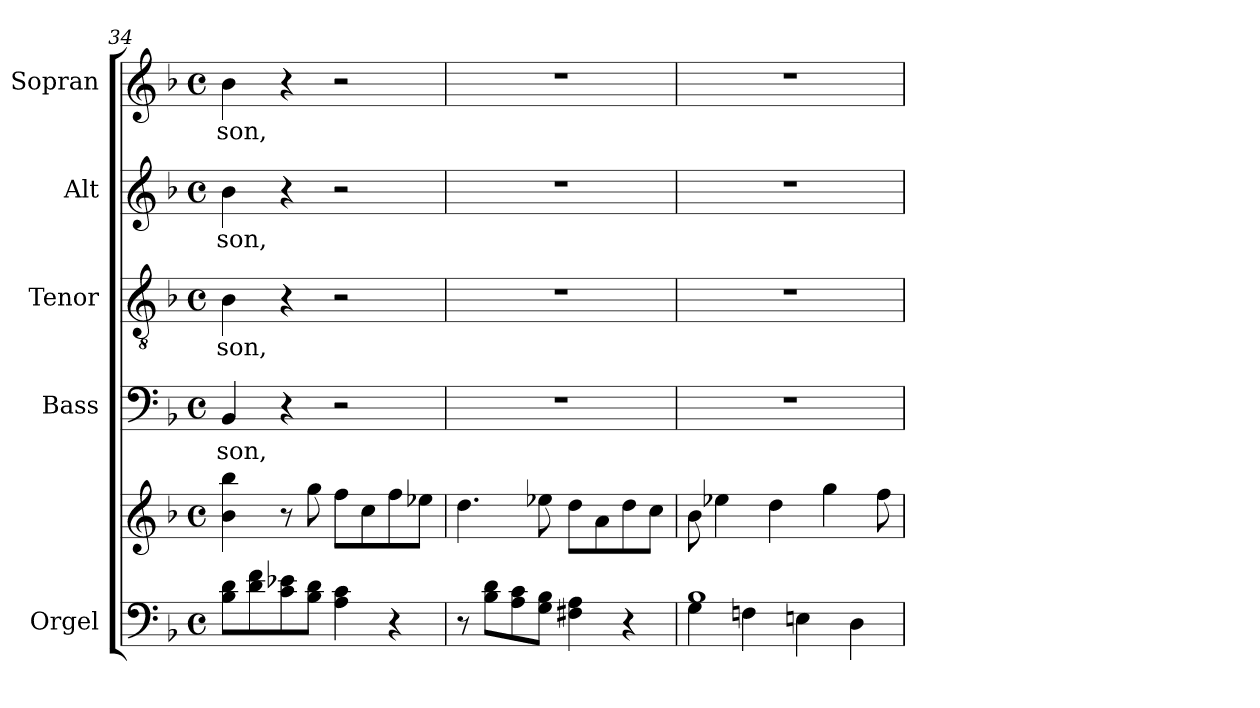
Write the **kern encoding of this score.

**kern	**kern	**kern	**text	**kern	**text	**kern	**text	**kern	**text
*part5	*part5	*part4	*part4	*part3	*part3	*part2	*part2	*part1	*part1
*staff6	*staff5	*staff4	*staff4	*staff3	*staff3	*staff2	*staff2	*staff1	*staff1
*I"Orgel	*	*I"Bass	*	*I"Tenor	*	*I"Alt	*	*I"Sopran	*
*I'Org.	*	*I'B	*	*I'T	*	*I'A	*	*I'S	*
!!LO:LB:g=z
*clefF4	*clefG2	*clefF4	*	*clefGv2	*	*clefG2	*	*clefG2	*
*k[b-]	*k[b-]	*k[b-]	*	*k[b-]	*	*k[b-]	*	*k[b-]	*
*F:	*F:	*F:	*	*F:	*	*F:	*	*F:	*
*M4/4	*M4/4	*M4/4	*	*M4/4	*	*M4/4	*	*M4/4	*
*met(c)	*met(c)	*met(c)	*	*met(c)	*	*met(c)	*	*met(c)	*
=34	=34	=34	=34	=34	=34	=34	=34	=34	=34
!	!	!	!LO:LY:b	!	!LO:LY:b	!	!LO:LY:b	!	!LO:LY:b
8B-\ 8d\L	4b-\ 4bb-\	4BB-/	-son,	4B-\	-son,	4b-\	-son,	4b-\	-son,
8d\ 8f\	.	.	.	.	.	.	.	.	.
8c\ 8e-X\	8r	4r	.	4r	.	4r	.	4r	.
8B-\ 8d\J	8gg\	.	.	.	.	.	.	.	.
4A\ 4c\	8ff\L	2r	.	2r	.	2r	.	2r	.
.	8cc\	.	.	.	.	.	.	.	.
4r	8ff\	.	.	.	.	.	.	.	.
.	8ee-X\J	.	.	.	.	.	.	.	.
=35	=35	=35	=35	=35	=35	=35	=35	=35	=35
8r	4.dd\	1r	.	1r	.	1r	.	1r	.
8B-\ 8d\L	.	.	.	.	.	.	.	.	.
8A\ 8c\	.	.	.	.	.	.	.	.	.
8G\ 8B-\J	8ee-X\	.	.	.	.	.	.	.	.
4F#X\ 4A\	8dd\L	.	.	.	.	.	.	.	.
.	8a\	.	.	.	.	.	.	.	.
4r	8dd\	.	.	.	.	.	.	.	.
.	8cc\J	.	.	.	.	.	.	.	.
=36	=36	=36	=36	=36	=36	=36	=36	=36	=36
*^	*	*	*	*	*	*	*	*	*
1B-	4G\	8b-\	1r	.	1r	.	1r	.	1r	.
.	.	4ee-X\	.	.	.	.	.	.	.	.
.	4Fn\	.	.	.	.	.	.	.	.	.
.	.	4dd\	.	.	.	.	.	.	.	.
.	4En\	.	.	.	.	.	.	.	.	.
.	.	4gg\	.	.	.	.	.	.	.	.
.	4D\	.	.	.	.	.	.	.	.	.
.	.	8ff\	.	.	.	.	.	.	.	.
*v	*v	*	*	*	*	*	*	*	*	*
=	=	=	=	=	=	=	=	=	=
*-	*-	*-	*-	*-	*-	*-	*-	*-	*-
